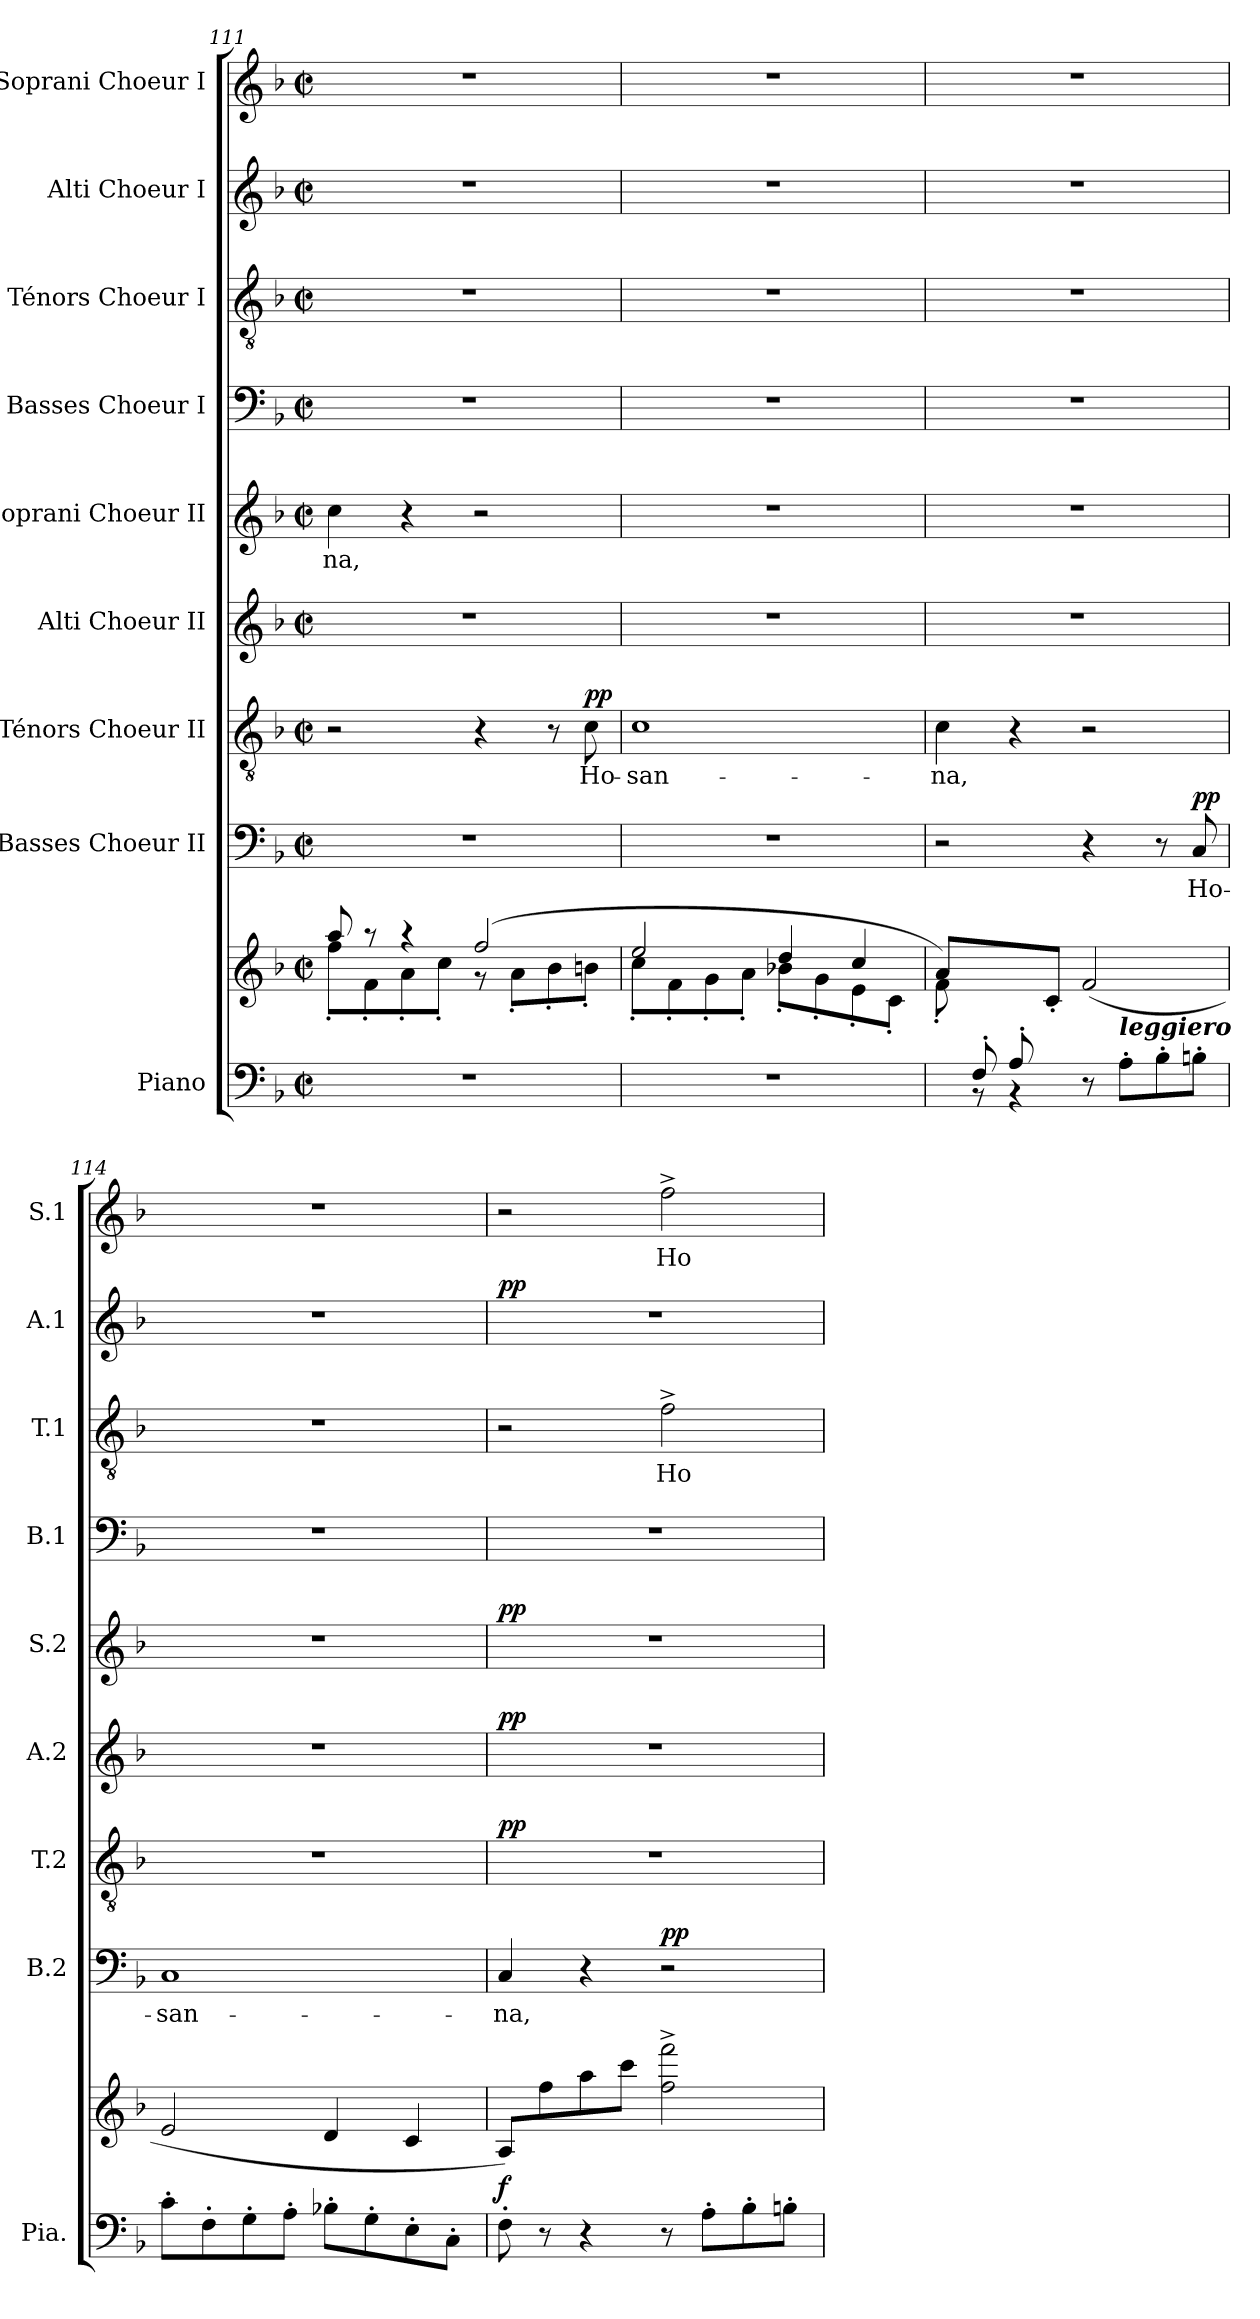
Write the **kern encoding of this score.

**kern	**kern	**dynam	**kern	**text	**dynam	**kern	**text	**dynam	**kern	**dynam	**kern	**text	**dynam	**kern	**dynam	**kern	**text	**dynam	**kern	**dynam	**kern	**text	**dynam
*part9	*part9	*part9	*part8	*part8	*part8	*part7	*part7	*part7	*part6	*part6	*part5	*part5	*part5	*part4	*part4	*part3	*part3	*part3	*part2	*part2	*part1	*part1	*part1
*staff10	*staff9	*staff9/10	*staff8	*staff8	*staff8	*staff7	*staff7	*staff7	*staff6	*staff6	*staff5	*staff5	*staff5	*staff4	*staff4	*staff3	*staff3	*staff3	*staff2	*staff2	*staff1	*staff1	*staff1
*I"Piano	*	*	*I"Basses Choeur II	*	*	*I"Ténors Choeur II	*	*	*I"Alti Choeur II	*	*I"Soprani Choeur II	*	*	*I"Basses Choeur I	*	*I"Ténors Choeur I	*	*	*I"Alti Choeur I	*	*I"Soprani Choeur I	*	*
*I'Pia.	*	*	*I'B.2	*	*	*I'T.2	*	*	*I'A.2	*	*I'S.2	*	*	*I'B.1	*	*I'T.1	*	*	*I'A.1	*	*I'S.1	*	*
*clefF4	*clefG2	*	*clefF4	*	*	*clefGv2	*	*	*clefG2	*	*clefG2	*	*	*clefF4	*	*clefGv2	*	*	*clefG2	*	*clefG2	*	*
*k[b-]	*k[b-]	*	*k[b-]	*	*	*k[b-]	*	*	*k[b-]	*	*k[b-]	*	*	*k[b-]	*	*k[b-]	*	*	*k[b-]	*	*k[b-]	*	*
*M2/2	*M2/2	*	*M2/2	*	*	*M2/2	*	*	*M2/2	*	*M2/2	*	*	*M2/2	*	*M2/2	*	*	*M2/2	*	*M2/2	*	*
*met(c|)	*met(c|)	*	*met(c|)	*	*	*met(c|)	*	*	*met(c|)	*	*met(c|)	*	*	*met(c|)	*	*met(c|)	*	*	*met(c|)	*	*met(c|)	*	*
=111	=111	=111	=111	=111	=111	=111	=111	=111	=111	=111	=111	=111	=111	=111	=111	=111	=111	=111	=111	=111	=111	=111	=111
*	*^	*	*	*	*	*	*	*	*	*	*	*	*	*	*	*	*	*	*	*	*	*	*
1r	8aa/	8ff'\L	.	1r	.	.	2r	.	.	1r	.	4cc\	-na,	.	1r	.	1r	.	.	1r	.	1r	.	.
.	8r	8f'\	.	.	.	.	.	.	.	.	.	.	.	.	.	.	.	.	.	.	.	.	.	.
.	4r	8a'\	.	.	.	.	.	.	.	.	.	4r	.	.	.	.	.	.	.	.	.	.	.	.
.	.	8cc'\J	.	.	.	.	.	.	.	.	.	.	.	.	.	.	.	.	.	.	.	.	.	.
.	(2ff/	8r	.	.	.	.	4r	.	.	.	.	2r	.	.	.	.	.	.	.	.	.	.	.	.
.	.	8a'\L	.	.	.	.	.	.	.	.	.	.	.	.	.	.	.	.	.	.	.	.	.	.
.	.	8b-'\	.	.	.	.	8r	.	.	.	.	.	.	.	.	.	.	.	.	.	.	.	.	.
!	!	!	!	!	!	!	!	!	!LO:DY:a	!	!	!	!	!	!	!	!	!	!	!	!	!	!	!
.	.	8bn'\J	.	.	.	.	8c\	Ho-	pp	.	.	.	.	.	.	.	.	.	.	.	.	.	.	.
!!LO:PB:g=z
=112	=112	=112	=112	=112	=112	=112	=112	=112	=112	=112	=112	=112	=112	=112	=112	=112	=112	=112	=112	=112	=112	=112	=112	=112
1r	2ee/	8cc'\L	.	1r	.	.	1c	-san-	.	1r	.	1r	.	.	1r	.	1r	.	.	1r	.	1r	.	.
.	.	8f'\	.	.	.	.	.	.	.	.	.	.	.	.	.	.	.	.	.	.	.	.	.	.
.	.	8g'\	.	.	.	.	.	.	.	.	.	.	.	.	.	.	.	.	.	.	.	.	.	.
.	.	8a'\J	.	.	.	.	.	.	.	.	.	.	.	.	.	.	.	.	.	.	.	.	.	.
.	4dd/	8b-X'\L	.	.	.	.	.	.	.	.	.	.	.	.	.	.	.	.	.	.	.	.	.	.
.	.	8g'\	.	.	.	.	.	.	.	.	.	.	.	.	.	.	.	.	.	.	.	.	.	.
.	4cc/	8e'\	.	.	.	.	.	.	.	.	.	.	.	.	.	.	.	.	.	.	.	.	.	.
.	.	8c'\J	.	.	.	.	.	.	.	.	.	.	.	.	.	.	.	.	.	.	.	.	.	.
=113	=113	=113	=113	=113	=113	=113	=113	=113	=113	=113	=113	=113	=113	=113	=113	=113	=113	=113	=113	=113	=113	=113	=113	=113
*^	*	*	*	*	*	*	*	*	*	*	*	*	*	*	*	*	*	*	*	*	*	*	*	*
8ryy	8ryy	8a/L)	8f'\	.	2r	.	.	4c\	-na,	.	1r	.	1r	.	.	1r	.	1r	.	.	1r	.	1r	.	.
8F'/	8rBB	4ryy	2..ryy	.	.	.	.	.	.	.	.	.	.	.	.	.	.	.	.	.	.	.	.	.	.
8A'/	4rBB	.	.	.	.	.	.	4r	.	.	.	.	.	.	.	.	.	.	.	.	.	.	.	.	.
2ryy	.	8c'/J	.	.	.	.	.	.	.	.	.	.	.	.	.	.	.	.	.	.	.	.	.	.	.
.	8r	(2f/	.	.	4r	.	.	2r	.	.	.	.	.	.	.	.	.	.	.	.	.	.	.	.	.
!	!LO:TX:a:Bi:t=leggiero	!	!	!	!	!	!	!	!	!	!	!	!	!	!	!	!	!	!	!	!	!	!	!	!
.	8A'\L	.	.	.	.	.	.	.	.	.	.	.	.	.	.	.	.	.	.	.	.	.	.	.	.
.	8B-'\	.	.	.	8r	.	.	.	.	.	.	.	.	.	.	.	.	.	.	.	.	.	.	.	.
!	!	!	!	!	!	!	!LO:DY:a	!	!	!	!	!	!	!	!	!	!	!	!	!	!	!	!	!	!
8ryy	8Bn'\J	.	.	.	8C/	Ho-	pp	.	.	.	.	.	.	.	.	.	.	.	.	.	.	.	.	.	.
*v	*v	*	*	*	*	*	*	*	*	*	*	*	*	*	*	*	*	*	*	*	*	*	*	*	*
*	*v	*v	*	*	*	*	*	*	*	*	*	*	*	*	*	*	*	*	*	*	*	*	*	*
=114	=114	=114	=114	=114	=114	=114	=114	=114	=114	=114	=114	=114	=114	=114	=114	=114	=114	=114	=114	=114	=114	=114	=114
8c'\L	2e/	.	1C	-san-	.	1r	.	.	1r	.	1r	.	.	1r	.	1r	.	.	1r	.	1r	.	.
8F'\	.	.	.	.	.	.	.	.	.	.	.	.	.	.	.	.	.	.	.	.	.	.	.
8G'\	.	.	.	.	.	.	.	.	.	.	.	.	.	.	.	.	.	.	.	.	.	.	.
8A'\J	.	.	.	.	.	.	.	.	.	.	.	.	.	.	.	.	.	.	.	.	.	.	.
8B-X'\L	4d/	.	.	.	.	.	.	.	.	.	.	.	.	.	.	.	.	.	.	.	.	.	.
8G'\	.	.	.	.	.	.	.	.	.	.	.	.	.	.	.	.	.	.	.	.	.	.	.
8E'\	4c/	.	.	.	.	.	.	.	.	.	.	.	.	.	.	.	.	.	.	.	.	.	.
8C'\J	.	.	.	.	.	.	.	.	.	.	.	.	.	.	.	.	.	.	.	.	.	.	.
=115	=115	=115	=115	=115	=115	=115	=115	=115	=115	=115	=115	=115	=115	=115	=115	=115	=115	=115	=115	=115	=115	=115	=115
!	!	!LO:DY:a=2	!	!	!	!	!	!LO:DY:a	!	!LO:DY:a	!	!	!LO:DY:a	!	!LO:DY:a	!	!	!	!	!	!	!	!
!	!	!	!	!	!	!	!	!	!	!	!	!	!	!	!LO:DY:n=1:a	!	!	!	!	!LO:DY:a	!	!	!
8F'\	8A/L)	f	4C/	-na,	.	1r	.	pp	1r	pp	1r	.	pp	1r	pp ff	2r	.	.	1r	pp	2r	.	.
8r	8ff\	.	.	.	.	.	.	.	.	.	.	.	.	.	.	.	.	.	.	.	.	.	.
4r	8aa\	.	4r	.	.	.	.	.	.	.	.	.	.	.	.	.	.	.	.	.	.	.	.
.	8ccc\J	.	.	.	.	.	.	.	.	.	.	.	.	.	.	.	.	.	.	.	.	.	.
!	!	!	!	!	!LO:DY:a	!	!	!	!	!	!	!	!	!	!	!	!	!LO:DY:a	!	!	!	!	!
!	!	!	!	!	!	!	!	!	!	!	!	!	!	!	!	!	!	!LO:DY:n=1:a	!	!	!	!	!LO:DY:a
!	!	!	!	!	!	!	!	!	!	!	!	!	!	!	!	!	!	!	!	!	!	!	!LO:DY:n=1:a
8r	2ff\^ 2fff\^	.	2r	.	pp	.	.	.	.	.	.	.	.	.	.	2f^\	Ho-	pp ff	.	.	2ff^\	Ho-	pp ff
8A'\L	.	.	.	.	.	.	.	.	.	.	.	.	.	.	.	.	.	.	.	.	.	.	.
8B-'\	.	.	.	.	.	.	.	.	.	.	.	.	.	.	.	.	.	.	.	.	.	.	.
8Bn'\J	.	.	.	.	.	.	.	.	.	.	.	.	.	.	.	.	.	.	.	.	.	.	.
=	=	=	=	=	=	=	=	=	=	=	=	=	=	=	=	=	=	=	=	=	=	=	=
*-	*-	*-	*-	*-	*-	*-	*-	*-	*-	*-	*-	*-	*-	*-	*-	*-	*-	*-	*-	*-	*-	*-	*-
